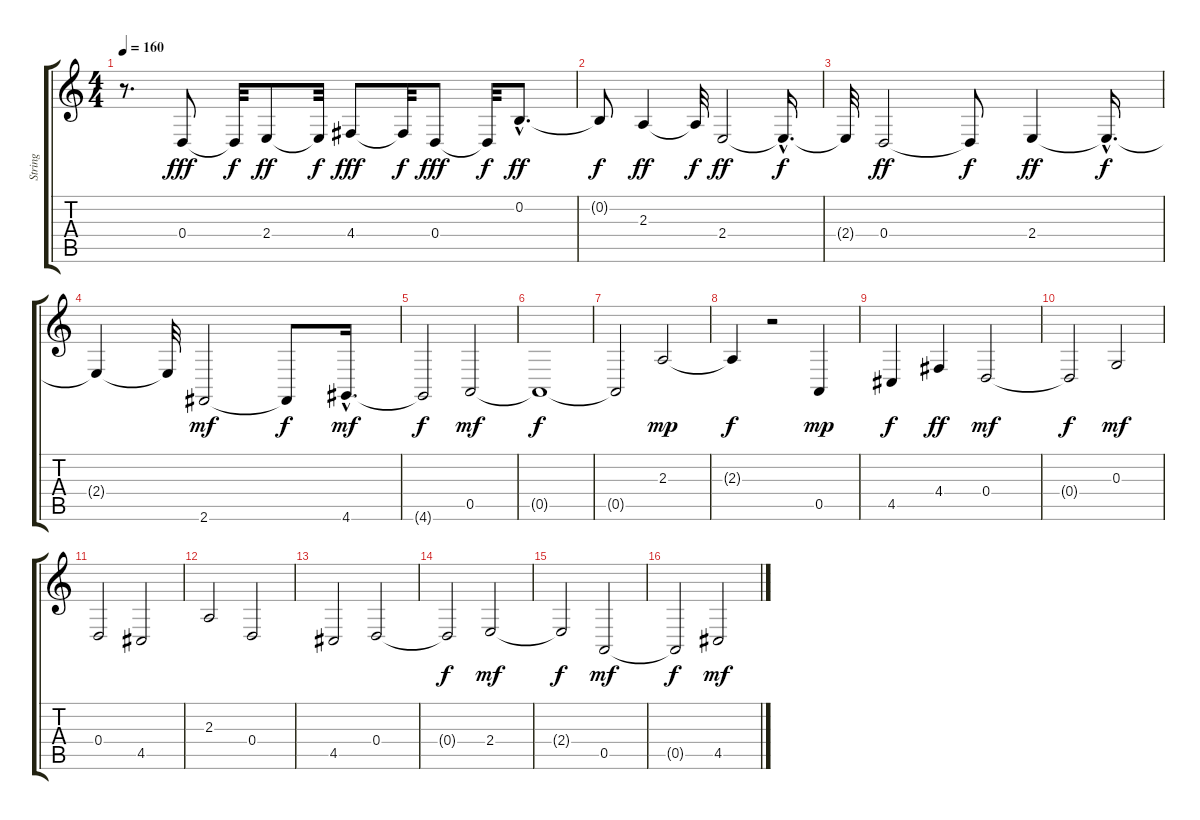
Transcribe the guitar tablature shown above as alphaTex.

\track ("String" "String") {instrument stringensemble1}
\staff {score tabs}
\tuning (E4 B3 G3 D3 A2 E2) {hide}
\ts (4 4)
\tempo 160
\clef g2
\ks c
r.8{d dy fff instrument stringensemble1} 0.4.8 0.4{t}.32{dy f} 2.4.8{dy ff} 2.4{t}.32{dy f} 4.4.8{dy fff} 4.4{t}.32{dy f} 0.4.8{dy fff} 0.4{t}.32{dy f} 0.2{hac}.8{d dy ff} |
0.2{t}.8{dy f} 2.3.4{dy ff} 2.3{t}.32{dy f} 2.4.2{dy ff} 2.4{hac t}.16{d dy f} |
2.4{t}.32 0.4.2{dy ff} 0.4{t}.8{dy f} 2.4.4{dy ff} 2.4{hac t}.16{d dy f} |
2.4{t}.4 2.4{t}.32 2.6.2{dy mf} 2.6{t}.8{dy f} 4.6{hac}.16{d dy mf} |
4.6{t}.2{dy f} 0.5.2{dy mf} |
0.5{t}.1{dy f} |
0.5{t}.2 2.3.2{dy mp} |
2.3{t}.4{dy f} r.2 0.5.4{dy mp} |
4.5.4{dy f} 4.4.4{dy ff} 0.4.2{dy mf} |
0.4{t}.2{dy f} 0.3.2{dy mf} |
0.4.2 4.5.2 |
2.3.2 0.4.2 |
4.5.2 0.4.2 |
0.4{t}.2{dy f} 2.4.2{dy mf} |
2.4{t}.2{dy f} 0.5.2{dy mf} |
0.5{t}.2{dy f} 4.5.2{dy mf}
